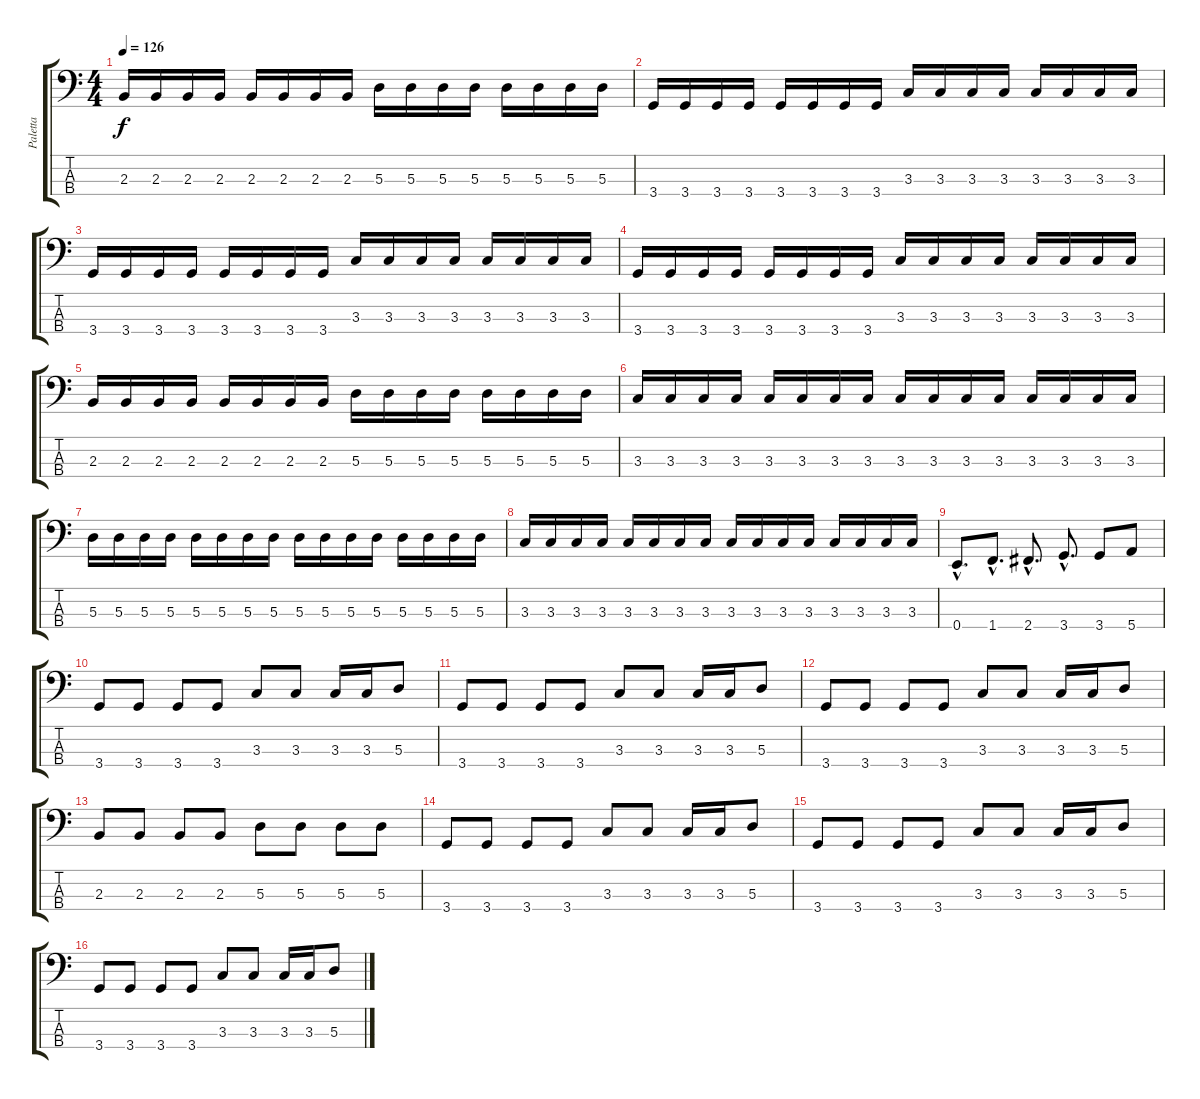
\track ("Paletta" "Paletta") {instrument electricbasspick}
\staff {score tabs}
\tuning (G2 D2 A1 E1) {hide}
\ts (4 4)
\tempo 126
\clef f4
\ks c
2.3.16{dy f} 2.3.16 2.3.16 2.3.16 2.3.16 2.3.16 2.3.16 2.3.16 5.3.16 5.3.16 5.3.16 5.3.16 5.3.16 5.3.16 5.3.16 5.3.16 |
3.4.16 3.4.16 3.4.16 3.4.16 3.4.16 3.4.16 3.4.16 3.4.16 3.3.16 3.3.16 3.3.16 3.3.16 3.3.16 3.3.16 3.3.16 3.3.16 |
3.4.16 3.4.16 3.4.16 3.4.16 3.4.16 3.4.16 3.4.16 3.4.16 3.3.16 3.3.16 3.3.16 3.3.16 3.3.16 3.3.16 3.3.16 3.3.16 |
3.4.16 3.4.16 3.4.16 3.4.16 3.4.16 3.4.16 3.4.16 3.4.16 3.3.16 3.3.16 3.3.16 3.3.16 3.3.16 3.3.16 3.3.16 3.3.16 |
2.3.16 2.3.16 2.3.16 2.3.16 2.3.16 2.3.16 2.3.16 2.3.16 5.3.16 5.3.16 5.3.16 5.3.16 5.3.16 5.3.16 5.3.16 5.3.16 |
3.3.16 3.3.16 3.3.16 3.3.16 3.3.16 3.3.16 3.3.16 3.3.16 3.3.16 3.3.16 3.3.16 3.3.16 3.3.16 3.3.16 3.3.16 3.3.16 |
5.3.16 5.3.16 5.3.16 5.3.16 5.3.16 5.3.16 5.3.16 5.3.16 5.3.16 5.3.16 5.3.16 5.3.16 5.3.16 5.3.16 5.3.16 5.3.16 |
3.3.16 3.3.16 3.3.16 3.3.16 3.3.16 3.3.16 3.3.16 3.3.16 3.3.16 3.3.16 3.3.16 3.3.16 3.3.16 3.3.16 3.3.16 3.3.16 |
0.4{hac}.8{d} 1.4{hac}.8{d} 2.4{hac}.8{d} 3.4{hac}.8{d} 3.4.8 5.4.8 |
3.4.8 3.4.8 3.4.8 3.4.8 3.3.8 3.3.8 3.3.16 3.3.16 5.3.8 |
3.4.8 3.4.8 3.4.8 3.4.8 3.3.8 3.3.8 3.3.16 3.3.16 5.3.8 |
3.4.8 3.4.8 3.4.8 3.4.8 3.3.8 3.3.8 3.3.16 3.3.16 5.3.8 |
2.3.8 2.3.8 2.3.8 2.3.8 5.3.8 5.3.8 5.3.8 5.3.8 |
3.4.8 3.4.8 3.4.8 3.4.8 3.3.8 3.3.8 3.3.16 3.3.16 5.3.8 |
3.4.8 3.4.8 3.4.8 3.4.8 3.3.8 3.3.8 3.3.16 3.3.16 5.3.8 |
3.4.8 3.4.8 3.4.8 3.4.8 3.3.8 3.3.8 3.3.16 3.3.16 5.3.8
